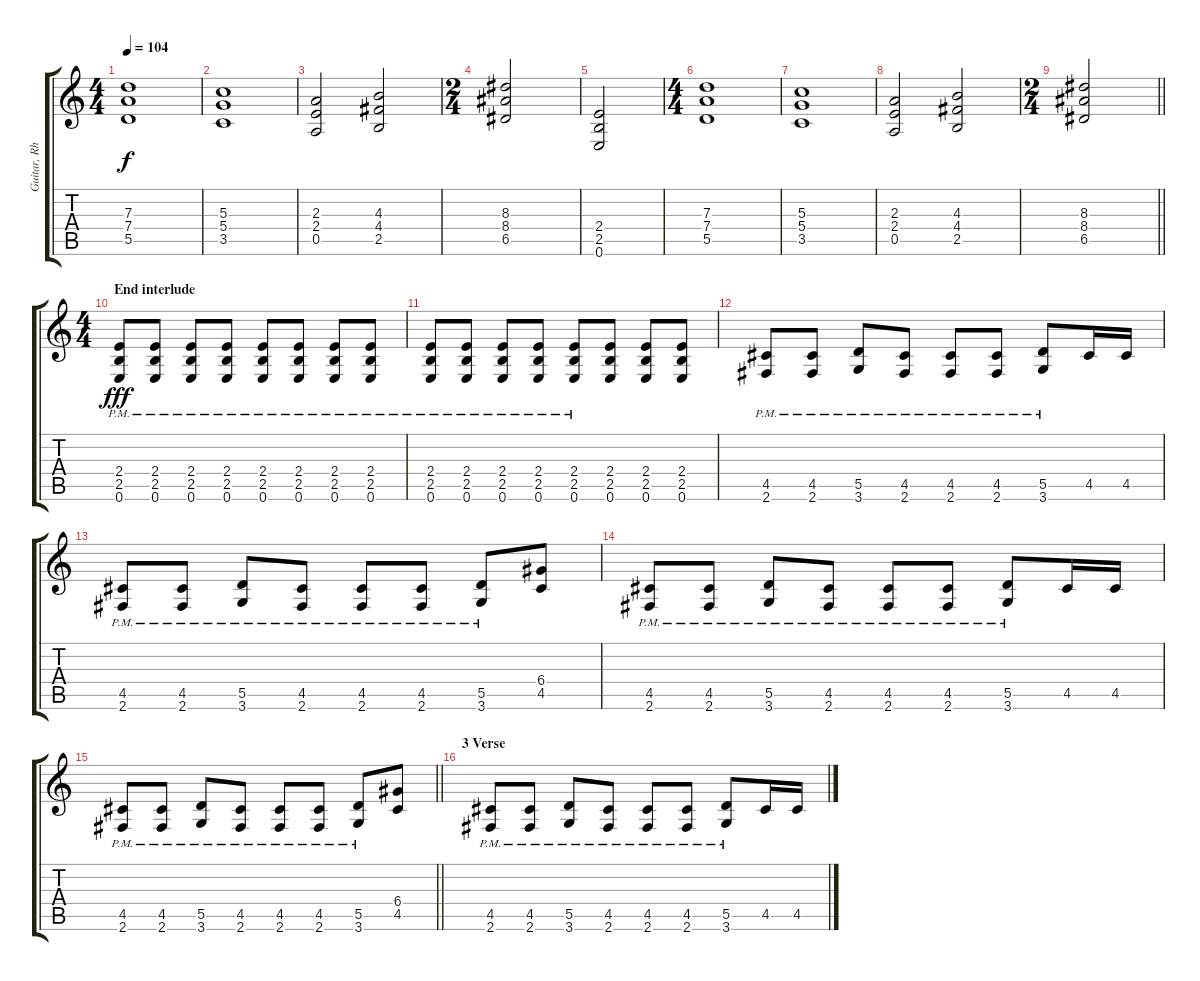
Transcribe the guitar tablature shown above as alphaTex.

\track ("Guitar, Rhythm (Hetfield)" "Guitar, Rh") {instrument distortionguitar}
\staff {score tabs}
\tuning (E4 B3 G3 D3 A2 E2) {hide}
\ts (4 4)
\tempo 104
\clef g2
\ks c
(7.3 7.4 5.5).1{dy f} |
(5.3 5.4 3.5).1 |
(2.3 2.4 0.5).2 (4.3 4.4 2.5).2 |
\ts (2 4)
(8.3 8.4 6.5).2 |
(2.4 2.5 0.6).2 |
\ts (4 4)
(7.3 7.4 5.5).1 |
(5.3 5.4 3.5).1 |
(2.3 2.4 0.5).2 (4.3 4.4 2.5).2 |
\ts (2 4)
\barLineRight lightlight
(8.3 8.4 6.5).2 |
\ts (4 4)
\section ("" "End interlude")
(2.4{pm} 2.5{pm} 0.6{pm}).8{dy fff} (2.4{pm} 2.5{pm} 0.6{pm}).8 (2.4{pm} 2.5{pm} 0.6{pm}).8 (2.4{pm} 2.5{pm} 0.6{pm}).8 (2.4{pm} 2.5{pm} 0.6{pm}).8 (2.4{pm} 2.5{pm} 0.6{pm}).8 (2.4{pm} 2.5{pm} 0.6{pm}).8 (2.4{pm} 2.5{pm} 0.6{pm}).8 |
(2.4{pm} 2.5{pm} 0.6{pm}).8 (2.4{pm} 2.5{pm} 0.6{pm}).8 (2.4{pm} 2.5{pm} 0.6{pm}).8 (2.4{pm} 2.5{pm} 0.6{pm}).8 (2.4{pm} 2.5{pm} 0.6{pm}).8 (2.4 2.5 0.6).8 (2.4 2.5 0.6).8 (2.4 2.5 0.6).8 |
(4.5{pm} 2.6{pm}).8 (4.5{pm} 2.6{pm}).8 (5.5{pm} 3.6{pm}).8 (4.5{pm} 2.6{pm}).8 (4.5{pm} 2.6{pm}).8 (4.5{pm} 2.6{pm}).8 (5.5{pm} 3.6{pm}).8 4.5.16 4.5.16 |
(4.5{pm} 2.6{pm}).8 (4.5{pm} 2.6{pm}).8 (5.5{pm} 3.6{pm}).8 (4.5{pm} 2.6{pm}).8 (4.5{pm} 2.6{pm}).8 (4.5{pm} 2.6{pm}).8 (5.5{pm} 3.6{pm}).8 (6.4 4.5).8 |
(4.5{pm} 2.6{pm}).8 (4.5{pm} 2.6{pm}).8 (5.5{pm} 3.6{pm}).8 (4.5{pm} 2.6{pm}).8 (4.5{pm} 2.6{pm}).8 (4.5{pm} 2.6{pm}).8 (5.5{pm} 3.6{pm}).8 4.5.16 4.5.16 |
\barLineRight lightlight
(4.5{pm} 2.6{pm}).8 (4.5{pm} 2.6{pm}).8 (5.5{pm} 3.6{pm}).8 (4.5{pm} 2.6{pm}).8 (4.5{pm} 2.6{pm}).8 (4.5{pm} 2.6{pm}).8 (5.5{pm} 3.6{pm}).8 (6.4 4.5).8 |
\section ("" "3 Verse")
(4.5{pm} 2.6{pm}).8 (4.5{pm} 2.6{pm}).8 (5.5{pm} 3.6{pm}).8 (4.5{pm} 2.6{pm}).8 (4.5{pm} 2.6{pm}).8 (4.5{pm} 2.6{pm}).8 (5.5{pm} 3.6{pm}).8 4.5.16 4.5.16
